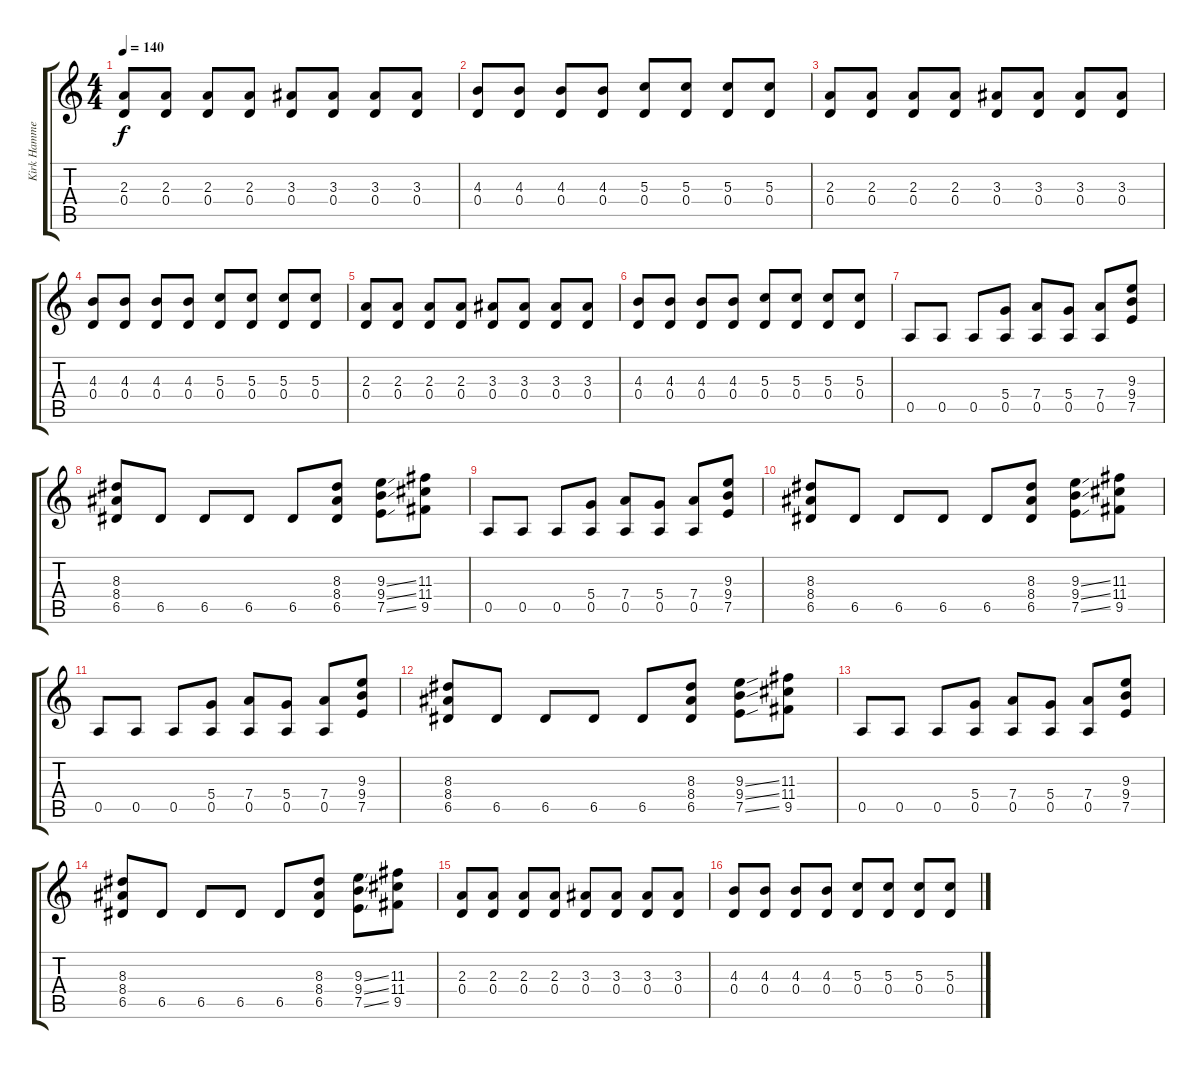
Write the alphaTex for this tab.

\track ("Kirk Hammet" "Kirk Hamme") {instrument distortionguitar}
\staff {score tabs}
\tuning (E4 B3 G3 D3 A2 E2) {hide}
\ts (4 4)
\tempo 140
\clef g2
\ks c
(2.3 0.4).8{dy f} (2.3 0.4).8 (2.3 0.4).8 (2.3 0.4).8 (3.3 0.4).8 (3.3 0.4).8 (3.3 0.4).8 (3.3 0.4).8 |
(4.3 0.4).8 (4.3 0.4).8 (4.3 0.4).8 (4.3 0.4).8 (5.3 0.4).8 (5.3 0.4).8 (5.3 0.4).8 (5.3 0.4).8 |
(2.3 0.4).8 (2.3 0.4).8 (2.3 0.4).8 (2.3 0.4).8 (3.3 0.4).8 (3.3 0.4).8 (3.3 0.4).8 (3.3 0.4).8 |
(4.3 0.4).8 (4.3 0.4).8 (4.3 0.4).8 (4.3 0.4).8 (5.3 0.4).8 (5.3 0.4).8 (5.3 0.4).8 (5.3 0.4).8 |
(2.3 0.4).8 (2.3 0.4).8 (2.3 0.4).8 (2.3 0.4).8 (3.3 0.4).8 (3.3 0.4).8 (3.3 0.4).8 (3.3 0.4).8 |
(4.3 0.4).8 (4.3 0.4).8 (4.3 0.4).8 (4.3 0.4).8 (5.3 0.4).8 (5.3 0.4).8 (5.3 0.4).8 (5.3 0.4).8 |
0.5.8 0.5.8 0.5.8 (5.4 0.5).8 (7.4 0.5).8 (5.4 0.5).8 (7.4 0.5).8 (9.3 9.4 7.5).8 |
(8.3 8.4 6.5).8 6.5.8 6.5.8 6.5.8 6.5.8 (8.3 8.4 6.5).8 (9.3{ss} 9.4{ss} 7.5{ss}).8 (11.3 11.4 9.5).8 |
0.5.8 0.5.8 0.5.8 (5.4 0.5).8 (7.4 0.5).8 (5.4 0.5).8 (7.4 0.5).8 (9.3 9.4 7.5).8 |
(8.3 8.4 6.5).8 6.5.8 6.5.8 6.5.8 6.5.8 (8.3 8.4 6.5).8 (9.3{ss} 9.4{ss} 7.5{ss}).8 (11.3 11.4 9.5).8 |
0.5.8 0.5.8 0.5.8 (5.4 0.5).8 (7.4 0.5).8 (5.4 0.5).8 (7.4 0.5).8 (9.3 9.4 7.5).8 |
(8.3 8.4 6.5).8 6.5.8 6.5.8 6.5.8 6.5.8 (8.3 8.4 6.5).8 (9.3{ss} 9.4{ss} 7.5{ss}).8 (11.3 11.4 9.5).8 |
0.5.8 0.5.8 0.5.8 (5.4 0.5).8 (7.4 0.5).8 (5.4 0.5).8 (7.4 0.5).8 (9.3 9.4 7.5).8 |
(8.3 8.4 6.5).8 6.5.8 6.5.8 6.5.8 6.5.8 (8.3 8.4 6.5).8 (9.3{ss} 9.4{ss} 7.5{ss}).8 (11.3 11.4 9.5).8 |
(2.3 0.4).8 (2.3 0.4).8 (2.3 0.4).8 (2.3 0.4).8 (3.3 0.4).8 (3.3 0.4).8 (3.3 0.4).8 (3.3 0.4).8 |
(4.3 0.4).8 (4.3 0.4).8 (4.3 0.4).8 (4.3 0.4).8 (5.3 0.4).8 (5.3 0.4).8 (5.3 0.4).8 (5.3 0.4).8
